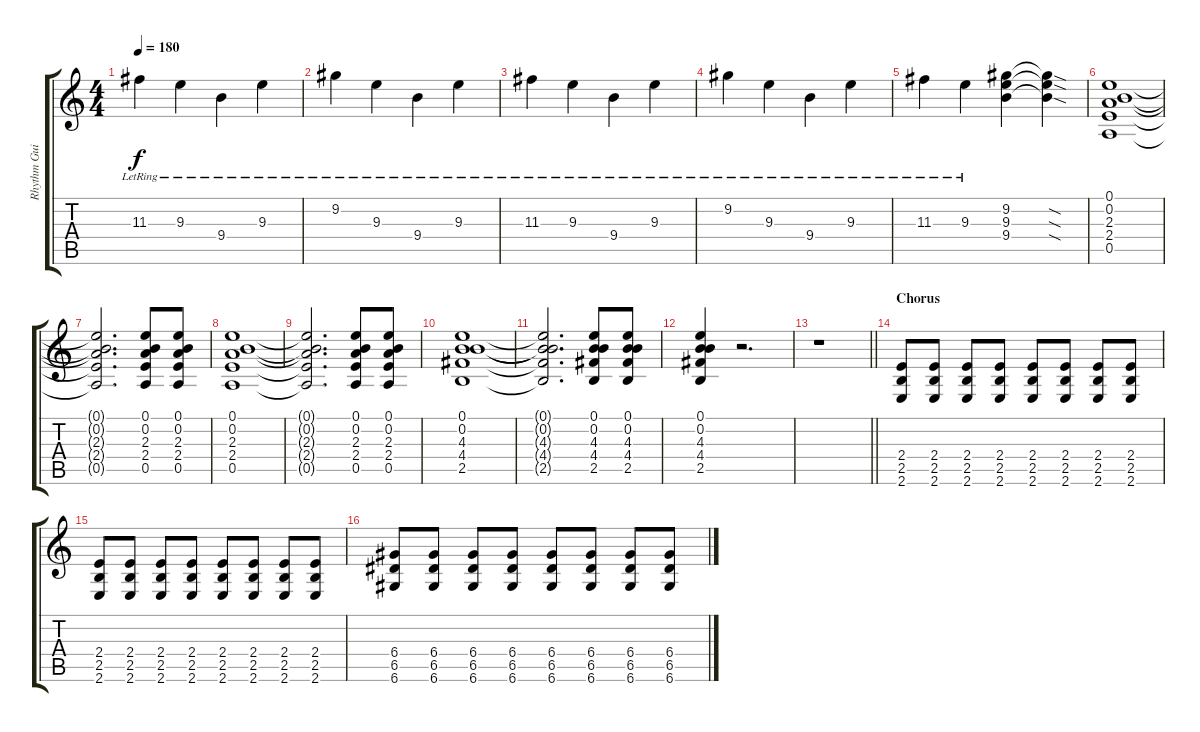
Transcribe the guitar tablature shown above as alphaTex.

\track ("Rhythm Guitar (J.S. Sung)" "Rhythm Gui") {instrument overdrivenguitar}
\staff {score tabs}
\tuning (E4 B3 G3 D3 A2 D2) {hide}
\ts (4 4)
\tempo 180
\clef g2
\ks c
11.3{lr}.4{dy f} 9.3{lr}.4 9.4{lr}.4 9.3{lr}.4 |
9.2{lr}.4 9.3{lr}.4 9.4{lr}.4 9.3{lr}.4 |
11.3{lr}.4 9.3{lr}.4 9.4{lr}.4 9.3{lr}.4 |
9.2{lr}.4 9.3{lr}.4 9.4{lr}.4 9.3{lr}.4 |
11.3{lr}.4 9.3{lr}.4 (9.2 9.3 9.4).4 (9.2{sod t} 9.3{sod t} 9.4{sod t}).4 |
(0.1 0.2 2.3 2.4 0.5).1{instrument overdrivenguitar} |
(0.1{t} 0.2{t} 2.3{t} 2.4{t} 0.5{t}).2{d} (0.1 0.2 2.3 2.4 0.5).8 (0.1 0.2 2.3 2.4 0.5).8 |
(0.1 0.2 2.3 2.4 0.5).1 |
(0.1{t} 0.2{t} 2.3{t} 2.4{t} 0.5{t}).2{d} (0.1 0.2 2.3 2.4 0.5).8 (0.1 0.2 2.3 2.4 0.5).8 |
(0.1 0.2 4.3 4.4 2.5).1 |
(0.1{t} 0.2{t} 4.3{t} 4.4{t} 2.5{t}).2{d} (0.1 0.2 4.3 4.4 2.5).8 (0.1 0.2 4.3 4.4 2.5).8 |
(0.1 0.2 4.3 4.4 2.5).4 r.2{d} |
\barLineRight lightlight
r.1 |
\section ("" "Chorus")
(2.4 2.5 2.6).8 (2.4 2.5 2.6).8 (2.4 2.5 2.6).8 (2.4 2.5 2.6).8 (2.4 2.5 2.6).8 (2.4 2.5 2.6).8 (2.4 2.5 2.6).8 (2.4 2.5 2.6).8 |
(2.4 2.5 2.6).8 (2.4 2.5 2.6).8 (2.4 2.5 2.6).8 (2.4 2.5 2.6).8 (2.4 2.5 2.6).8 (2.4 2.5 2.6).8 (2.4 2.5 2.6).8 (2.4 2.5 2.6).8 |
(6.4 6.5 6.6).8 (6.4 6.5 6.6).8 (6.4 6.5 6.6).8 (6.4 6.5 6.6).8 (6.4 6.5 6.6).8 (6.4 6.5 6.6).8 (6.4 6.5 6.6).8 (6.4 6.5 6.6).8
